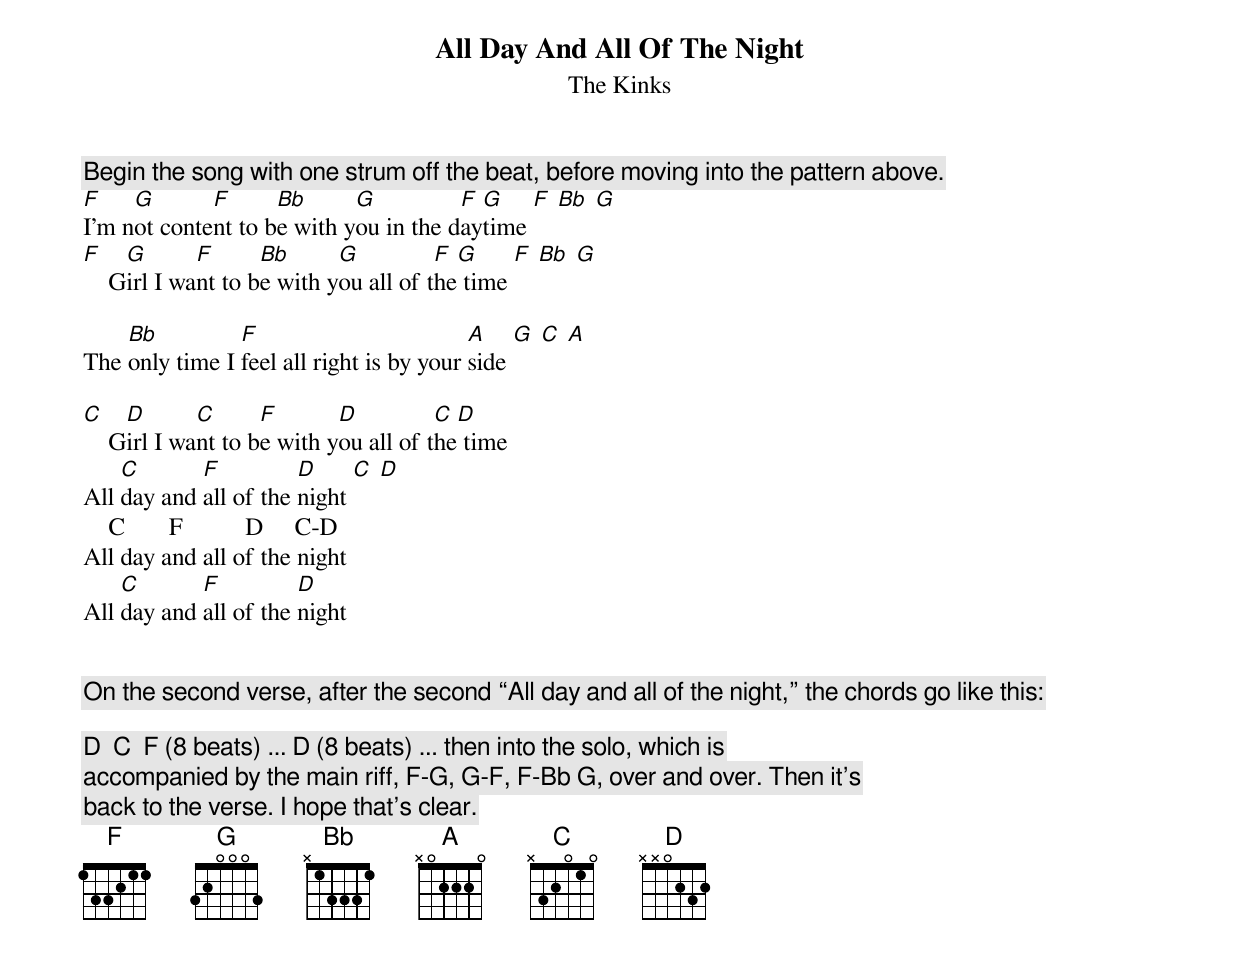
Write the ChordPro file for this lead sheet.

{title: All Day And All Of The Night}
{subtitle: The Kinks}
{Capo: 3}
{c:Begin the song with one strum off the beat, before moving into the pattern above.}
[F]I'm n[G]ot conte[F]nt to b[Bb]e with y[G]ou in the d[F]ay[G]time [F] [Bb] [G]
[F]    G[G]irl I wa[F]nt to b[Bb]e with y[G]ou all of t[F]he[G] time [F] [Bb] [G]

The [Bb]only time I [F]feel all right is by your [A]side [G] [C] [A]

[C]    G[D]irl I wa[C]nt to b[F]e with y[D]ou all of t[C]he[D] time
All [C]day and [F]all of the [D]night [C] [D]
    C       F          D     C-D
All day and all of the night
All [C]day and [F]all of the [D]night


{c:On the second verse, after the second “All day and all of the night,” the chords go like this:}

{c:D  C  F (8 beats) ... D (8 beats) ... then into the solo, which is}
{c:accompanied by the main riff, F-G, G-F, F-Bb G, over and over. Then it’s}
{c:back to the verse. I hope that’s clear.}
